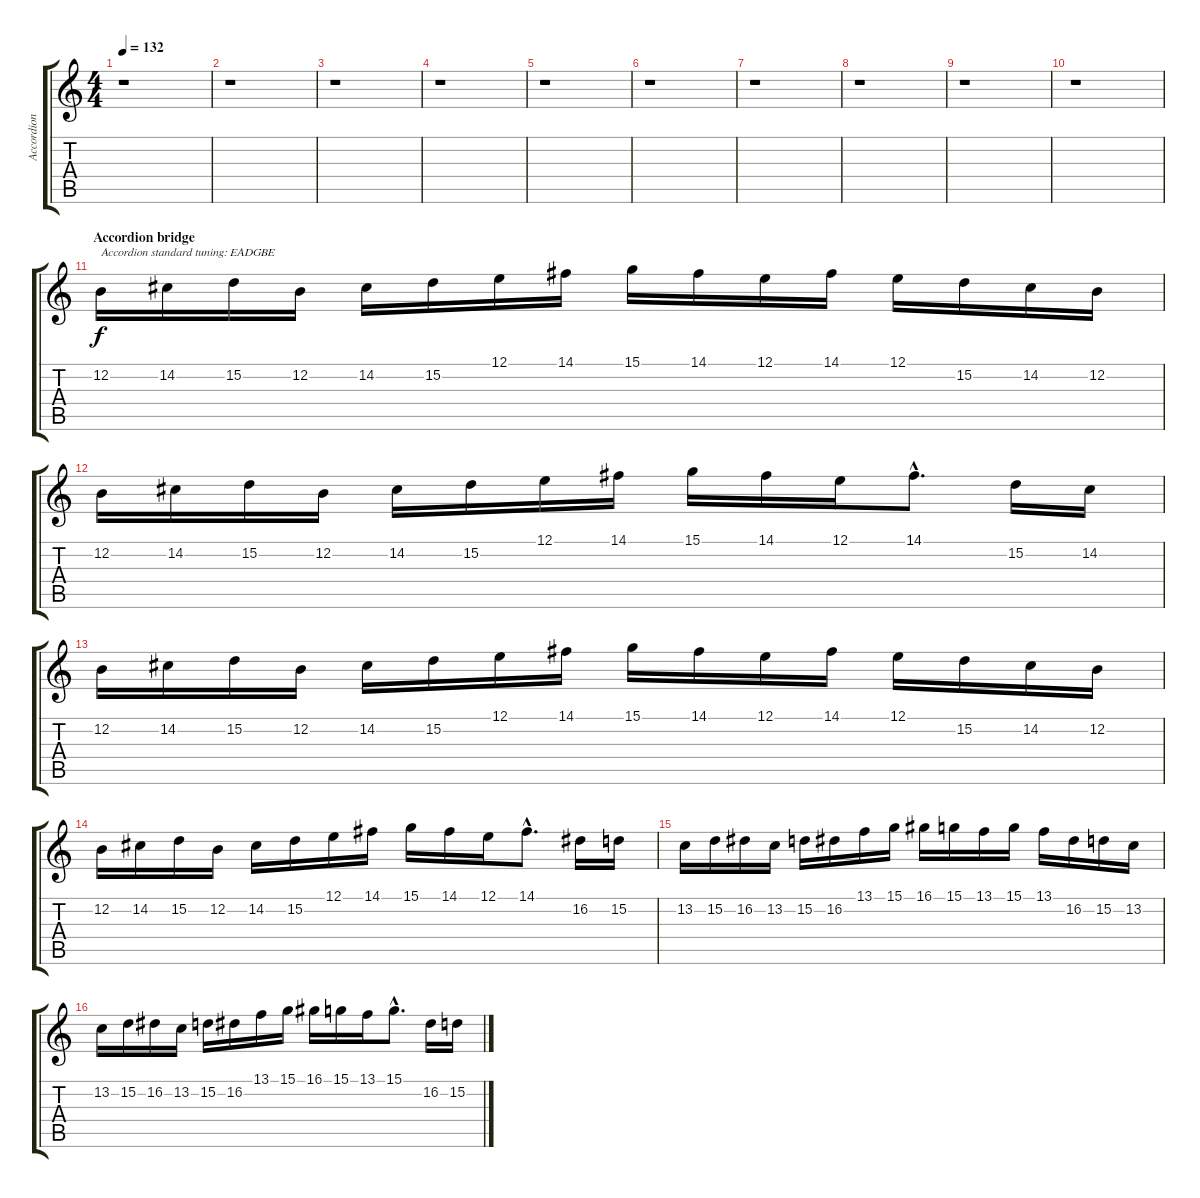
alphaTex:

\track ("Accordion" "Accordion") {instrument accordion}
\staff {score tabs}
\tuning (E4 B3 G3 D3 A2 E2) {hide}
\ts (4 4)
\tempo 132
\clef g2
\ks c
r.1{dy f} |
r.1 |
r.1 |
r.1 |
r.1 |
r.1 |
r.1 |
r.1 |
r.1 |
r.1 |
\section ("" "Accordion bridge")
12.2.16{txt "Accordion standard tuning: EADGBE"} 14.2.16 15.2.16 12.2.16 14.2.16 15.2.16 12.1.16 14.1.16 15.1.16 14.1.16 12.1.16 14.1.16 12.1.16 15.2.16 14.2.16 12.2.16 |
12.2.16 14.2.16 15.2.16 12.2.16 14.2.16 15.2.16 12.1.16 14.1.16 15.1.16 14.1.16 12.1.16 14.1{hac}.8{d} 15.2.16 14.2.16 |
12.2.16 14.2.16 15.2.16 12.2.16 14.2.16 15.2.16 12.1.16 14.1.16 15.1.16 14.1.16 12.1.16 14.1.16 12.1.16 15.2.16 14.2.16 12.2.16 |
12.2.16 14.2.16 15.2.16 12.2.16 14.2.16 15.2.16 12.1.16 14.1.16 15.1.16 14.1.16 12.1.16 14.1{hac}.8{d} 16.2.16 15.2.16 |
13.2.16 15.2.16 16.2.16 13.2.16 15.2.16 16.2.16 13.1.16 15.1.16 16.1.16 15.1.16 13.1.16 15.1.16 13.1.16 16.2.16 15.2.16 13.2.16 |
13.2.16 15.2.16 16.2.16 13.2.16 15.2.16 16.2.16 13.1.16 15.1.16 16.1.16 15.1.16 13.1.16 15.1{hac}.8{d} 16.2.16 15.2.16
